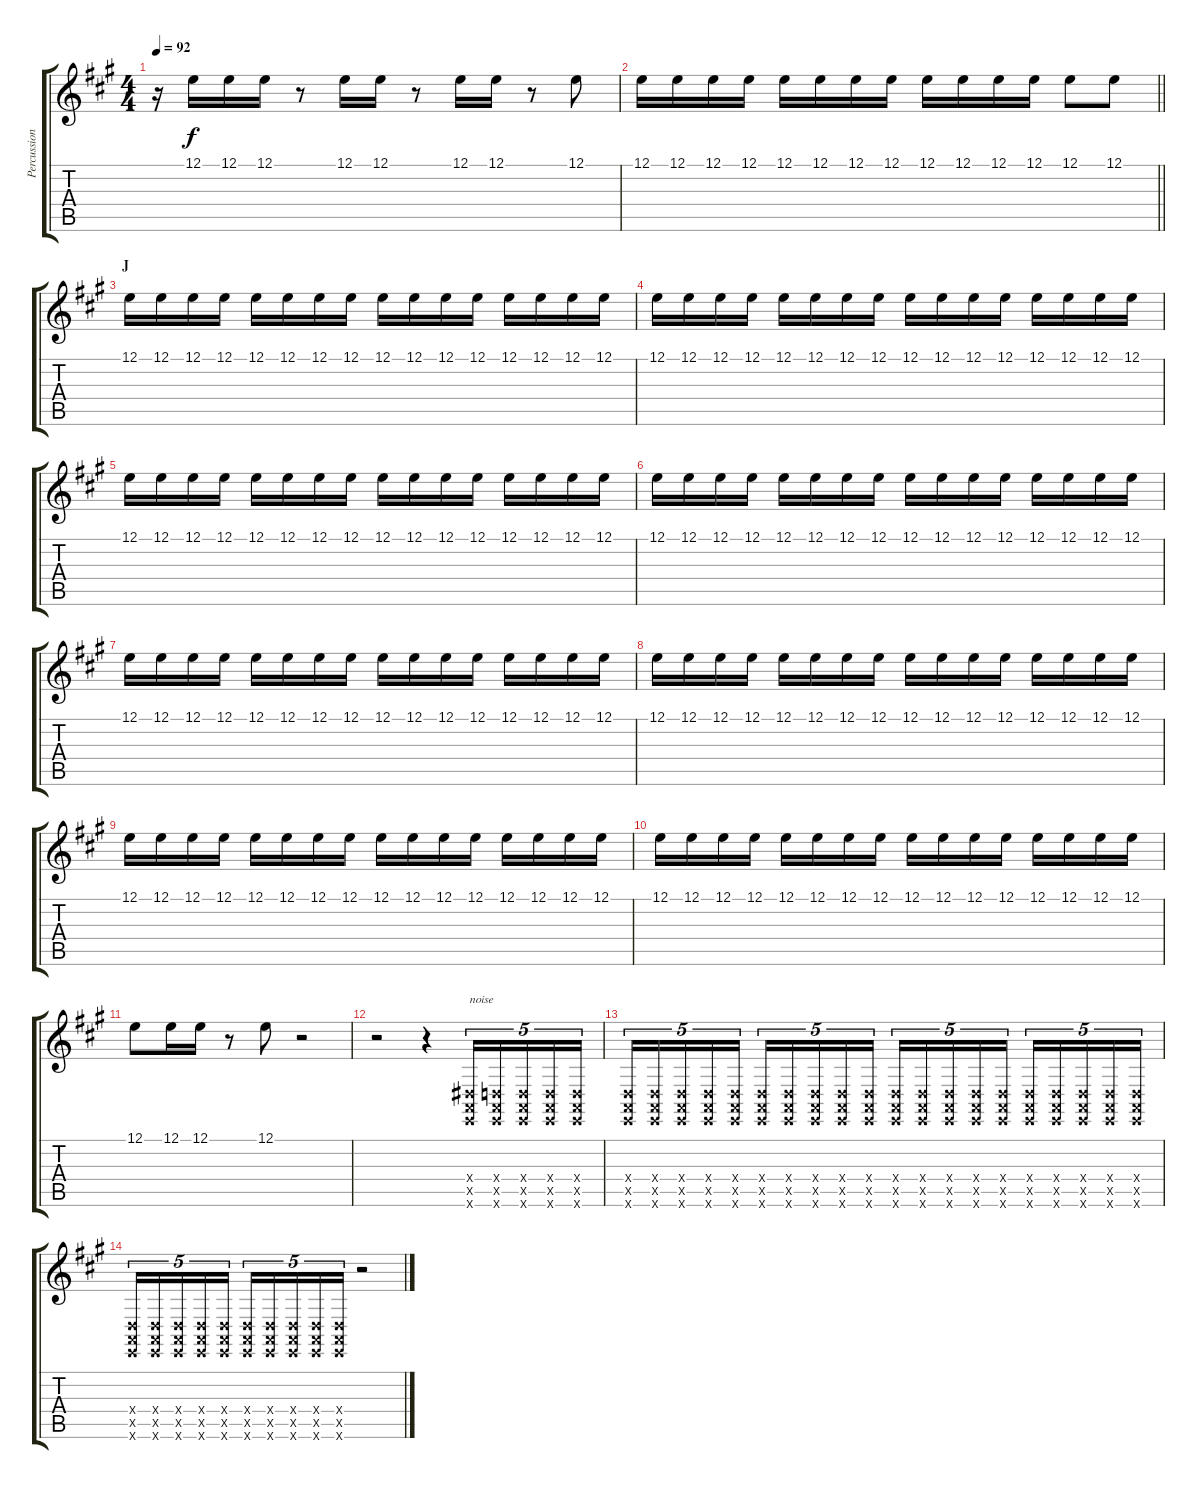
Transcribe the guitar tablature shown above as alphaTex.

\track ("Percussions" "Percussion") {instrument synthdrum}
\staff {score tabs}
\tuning (E4 B3 G3 D3 A2 E2) {hide}
\ts (4 4)
\tempo 92
\clef g2
\ks a
r.16{dy f} 12.1.16 12.1.16 12.1.16 r.8 12.1.16 12.1.16 r.8 12.1.16 12.1.16 r.8 12.1.8 |
\barLineRight lightlight
12.1.16 12.1.16 12.1.16 12.1.16 12.1.16 12.1.16 12.1.16 12.1.16 12.1.16 12.1.16 12.1.16 12.1.16 12.1.8 12.1.8 |
\section ("" "J")
12.1.16 12.1.16 12.1.16 12.1.16 12.1.16 12.1.16 12.1.16 12.1.16 12.1.16 12.1.16 12.1.16 12.1.16 12.1.16 12.1.16 12.1.16 12.1.16 |
12.1.16 12.1.16 12.1.16 12.1.16 12.1.16 12.1.16 12.1.16 12.1.16 12.1.16 12.1.16 12.1.16 12.1.16 12.1.16 12.1.16 12.1.16 12.1.16 |
12.1.16 12.1.16 12.1.16 12.1.16 12.1.16 12.1.16 12.1.16 12.1.16 12.1.16 12.1.16 12.1.16 12.1.16 12.1.16 12.1.16 12.1.16 12.1.16 |
12.1.16 12.1.16 12.1.16 12.1.16 12.1.16 12.1.16 12.1.16 12.1.16 12.1.16 12.1.16 12.1.16 12.1.16 12.1.16 12.1.16 12.1.16 12.1.16 |
12.1.16 12.1.16 12.1.16 12.1.16 12.1.16 12.1.16 12.1.16 12.1.16 12.1.16 12.1.16 12.1.16 12.1.16 12.1.16 12.1.16 12.1.16 12.1.16 |
12.1.16 12.1.16 12.1.16 12.1.16 12.1.16 12.1.16 12.1.16 12.1.16 12.1.16 12.1.16 12.1.16 12.1.16 12.1.16 12.1.16 12.1.16 12.1.16 |
12.1.16 12.1.16 12.1.16 12.1.16 12.1.16 12.1.16 12.1.16 12.1.16 12.1.16 12.1.16 12.1.16 12.1.16 12.1.16 12.1.16 12.1.16 12.1.16 |
12.1.16 12.1.16 12.1.16 12.1.16 12.1.16 12.1.16 12.1.16 12.1.16 12.1.16 12.1.16 12.1.16 12.1.16 12.1.16 12.1.16 12.1.16 12.1.16 |
12.1.8 12.1.16 12.1.16 r.8 12.1.8 r.2 |
r.2 r.4 (1.4{x} 0.5{x} 0.6{x}).16{tu (5 4) txt "noise" volume 16 instrument breathnoise} (0.4{x} 0.5{x} 0.6{x}).16{tu (5 4)} (0.4{x} 0.5{x} 0.6{x}).16{tu (5 4)} (0.4{x} 0.5{x} 0.6{x}).16{tu (5 4)} (0.4{x} 0.5{x} 0.6{x}).16{tu (5 4)} |
(0.4{x} 0.5{x} 0.6{x}).16{tu (5 4)} (0.4{x} 0.5{x} 0.6{x}).16{tu (5 4)} (0.4{x} 0.5{x} 0.6{x}).16{tu (5 4)} (0.4{x} 0.5{x} 0.6{x}).16{tu (5 4)} (0.4{x} 0.5{x} 0.6{x}).16{tu (5 4)} (0.4{x} 0.5{x} 0.6{x}).16{tu (5 4)} (0.4{x} 0.5{x} 0.6{x}).16{tu (5 4)} (0.4{x} 0.5{x} 0.6{x}).16{tu (5 4)} (0.4{x} 0.5{x} 0.6{x}).16{tu (5 4)} (0.4{x} 0.5{x} 0.6{x}).16{tu (5 4)} (0.4{x} 0.5{x} 0.6{x}).16{tu (5 4)} (0.4{x} 0.5{x} 0.6{x}).16{tu (5 4)} (0.4{x} 0.5{x} 0.6{x}).16{tu (5 4)} (0.4{x} 0.5{x} 0.6{x}).16{tu (5 4)} (0.4{x} 0.5{x} 0.6{x}).16{tu (5 4)} (0.4{x} 0.5{x} 0.6{x}).16{tu (5 4)} (0.4{x} 0.5{x} 0.6{x}).16{tu (5 4)} (0.4{x} 0.5{x} 0.6{x}).16{tu (5 4)} (0.4{x} 0.5{x} 0.6{x}).16{tu (5 4)} (0.4{x} 0.5{x} 0.6{x}).16{tu (5 4)} |
(0.4{x} 0.5{x} 0.6{x}).16{tu (5 4)} (0.4{x} 0.5{x} 0.6{x}).16{tu (5 4)} (0.4{x} 0.5{x} 0.6{x}).16{tu (5 4)} (0.4{x} 0.5{x} 0.6{x}).16{tu (5 4)} (0.4{x} 0.5{x} 0.6{x}).16{tu (5 4)} (0.4{x} 0.5{x} 0.6{x}).16{tu (5 4)} (0.4{x} 0.5{x} 0.6{x}).16{tu (5 4)} (0.4{x} 0.5{x} 0.6{x}).16{tu (5 4)} (0.4{x} 0.5{x} 0.6{x}).16{tu (5 4)} (0.4{x} 0.5{x} 0.6{x}).16{tu (5 4)} r.2
